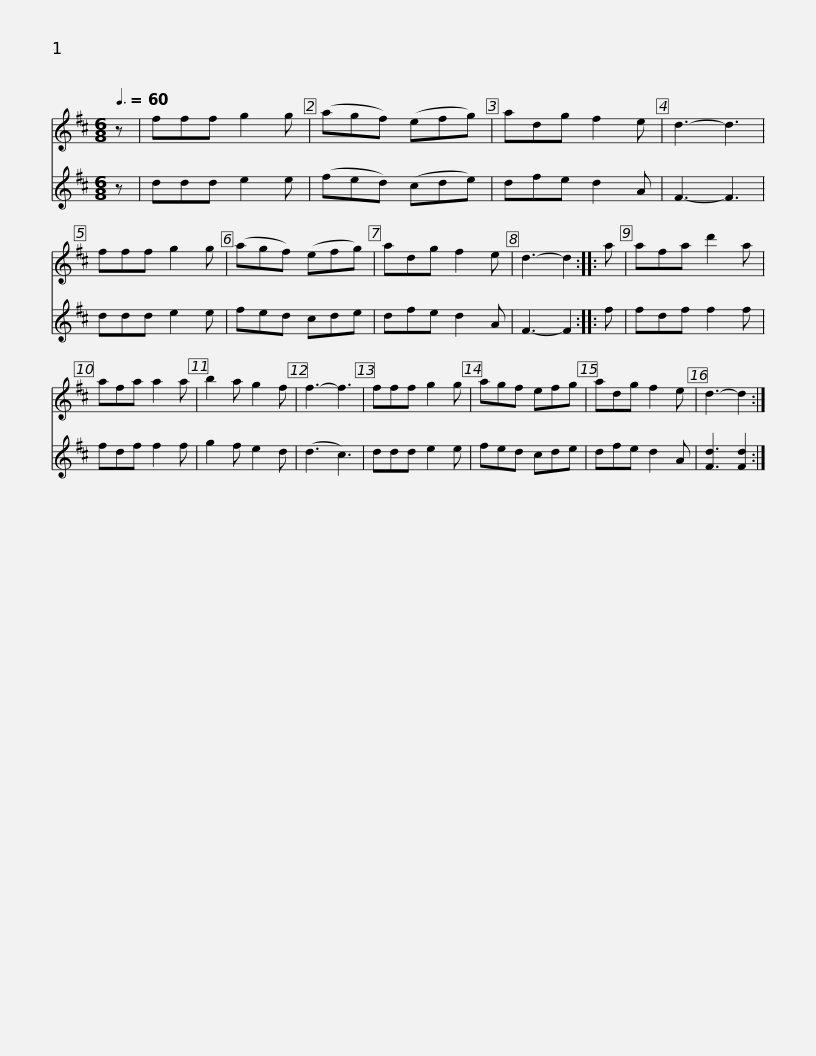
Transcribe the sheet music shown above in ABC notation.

X:1
%%score 1 2
L:1/8
Q:3/8=60
M:6/8
I:linebreak $
K:D
V:1 treble
V:2 treble
V:1
 z | fff g2 g | (agf) (efg) | adg f2 e | d3- d3 | %5
 fff g2 g | (agf) (efg) | adg f2 e | d3- d2 ::$ a | %10
 afa d'2 a | afa a2 a | b2 a g2 f | f3- f3 | fff g2 g | %15
 agf efg | adg f2 e | d3- d2 :| %18
V:2
 z | ddd e2 e | (fed) (cde) | dfe d2 A | F3- F3 | %5
 ddd e2 e | fed cde | dfe d2 A | F3- F2 ::$ f | %10
 fdf f2 f | fdf f2 f | g2 f e2 d | (d3 c3) | ddd e2 e | %15
 fed cde | dfe d2 A | [Fd]3 [Fd]2 :| %18
